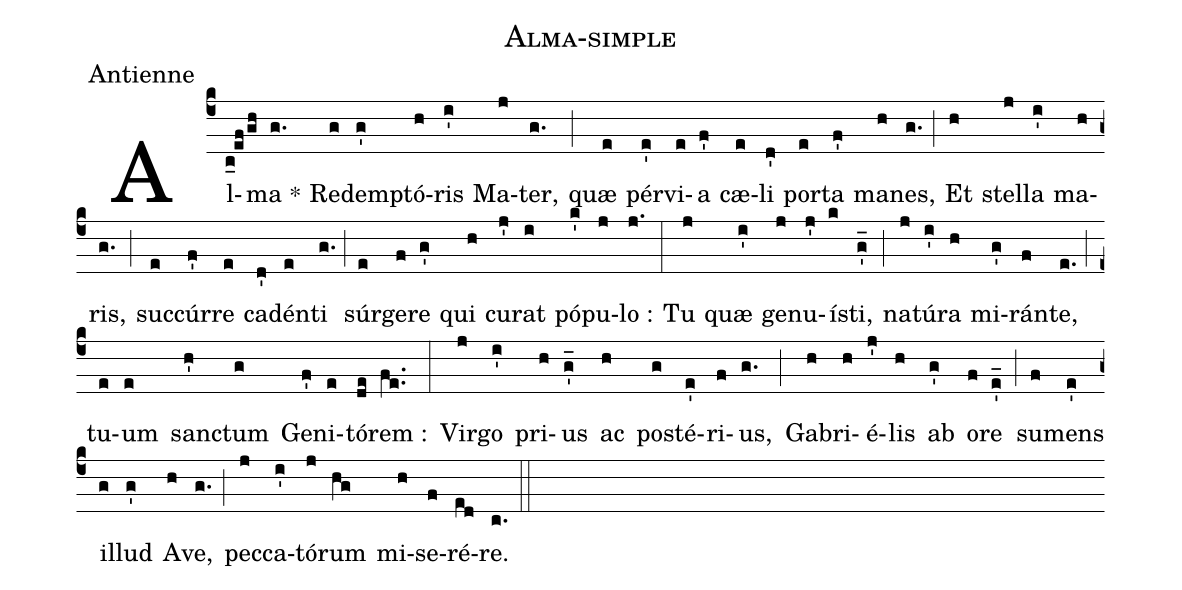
name:Alma-simple;
office-part:Antienne;
%%
(c4) Al(c_0!ef!/gh)ma *(g.) Red(g)em(g')ptó(h)ris(i') Ma(j)ter,(g.) (;)
quæ(e) pér(e')vi(e)a(f') cæ(e)li(d') por(e)ta(f') ma(h)nes,(g.) (;)
Et(h) stel(j)la(i') ma(h)ris,(g.) (;)
suc(e)cúr(f')re(e) ca(d')dén(e)ti(g.) (;)
súr(e)ge(f)re(g') qui(h) cu(j')rat(i) pó(k')pu(j)lo :(j.) (:)

Tu(j) quæ(i') ge(j)nu(j')í(k)sti,(g'_) (;)
na(j)tú(i')ra(h) mi(g')rán(f)te,(e.) (;)
tu(e)um(e) san(h')ctum(g) Ge(f')ni(e)tó(de)rem :(fe..) (:)

Vir(j)go(i') pri(h)us(g'_) ac(h) po(g)sté(e')ri(f)us,(g.) (;)
Ga(h)bri(h)é(j')lis(h) ab(g') o(f)re(e'_) (;)
su(f)mens(e') il(g)lud(g') A(h)ve,(g.) (;)
pec(j)ca(i')tó(j)rum(hg) mi(h)se(f)ré(ed)re.(c.) (::)
